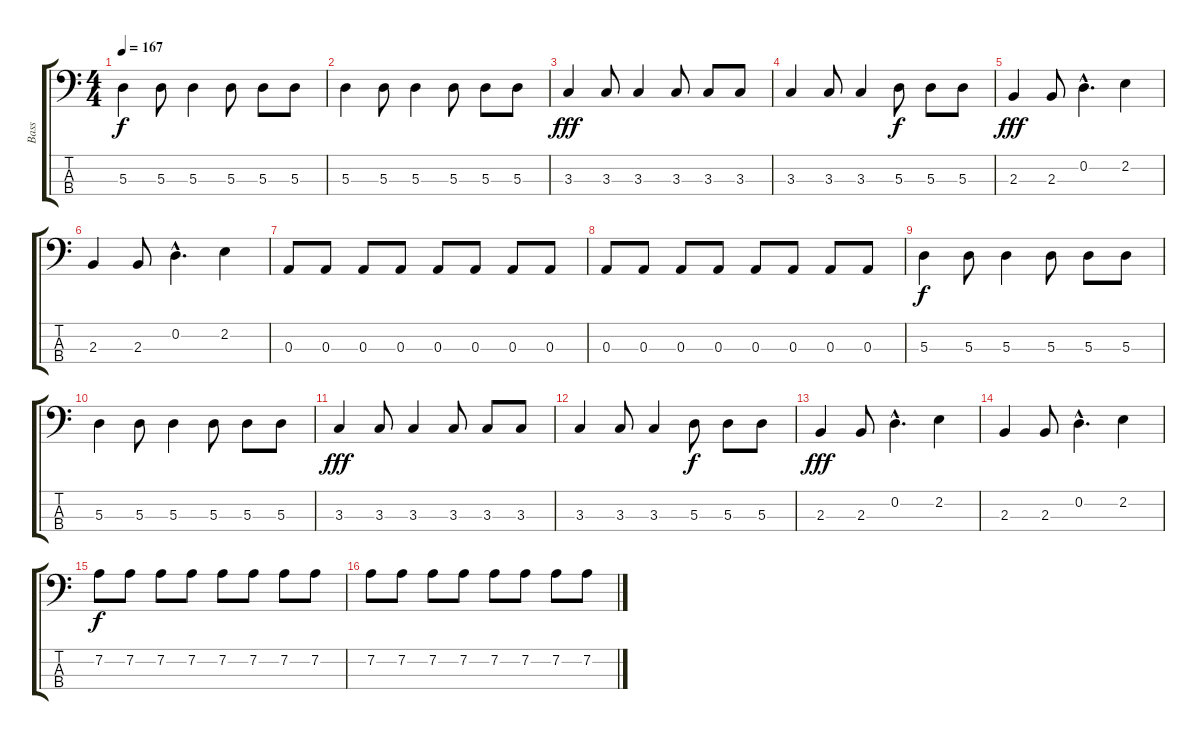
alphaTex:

\track ("Bass" "Bass") {instrument electricbasspick}
\staff {score tabs}
\tuning (G2 D2 A1 E1) {hide}
\ts (4 4)
\tempo 167
\clef f4
\ks c
5.3.4{dy f} 5.3.8 5.3.4 5.3.8 5.3.8 5.3.8 |
5.3.4 5.3.8 5.3.4 5.3.8 5.3.8 5.3.8 |
3.3.4{dy fff} 3.3.8 3.3.4 3.3.8 3.3.8 3.3.8 |
3.3.4 3.3.8 3.3.4 5.3.8{dy f} 5.3.8 5.3.8 |
2.3.4{dy fff} 2.3.8 0.2{hac}.4{d} 2.2.4 |
2.3.4 2.3.8 0.2{hac}.4{d} 2.2.4 |
0.3.8 0.3.8 0.3.8 0.3.8 0.3.8 0.3.8 0.3.8 0.3.8 |
0.3.8 0.3.8 0.3.8 0.3.8 0.3.8 0.3.8 0.3.8 0.3.8 |
5.3.4{dy f} 5.3.8 5.3.4 5.3.8 5.3.8 5.3.8 |
5.3.4 5.3.8 5.3.4 5.3.8 5.3.8 5.3.8 |
3.3.4{dy fff} 3.3.8 3.3.4 3.3.8 3.3.8 3.3.8 |
3.3.4 3.3.8 3.3.4 5.3.8{dy f} 5.3.8 5.3.8 |
2.3.4{dy fff} 2.3.8 0.2{hac}.4{d} 2.2.4 |
2.3.4 2.3.8 0.2{hac}.4{d} 2.2.4 |
7.2.8{dy f} 7.2.8 7.2.8 7.2.8 7.2.8 7.2.8 7.2.8 7.2.8 |
7.2.8 7.2.8 7.2.8 7.2.8 7.2.8 7.2.8 7.2.8 7.2.8
